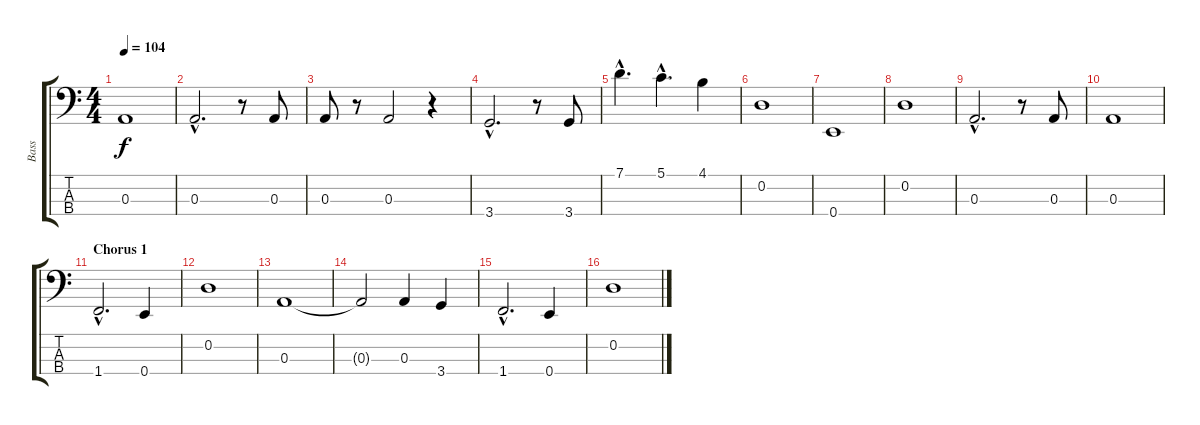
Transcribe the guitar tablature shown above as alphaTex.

\track ("Bass" "Bass") {instrument electricbassfinger}
\staff {score tabs}
\tuning (G2 D2 A1 E1) {hide}
\ts (4 4)
\tempo 104
\clef f4
\ks c
0.3.1{dy f} |
0.3{hac}.2{d} r.8 0.3.8 |
0.3.8 r.8 0.3.2 r.4 |
3.4{hac}.2{d} r.8 3.4.8 |
7.1{hac}.4{d} 5.1{hac}.4{d} 4.1.4 |
0.2.1 |
0.4.1 |
0.2.1 |
0.3{hac}.2{d} r.8 0.3.8 |
0.3.1 |
\section ("" "Chorus 1")
1.4{hac}.2{d} 0.4.4 |
0.2.1 |
0.3.1 |
0.3{t}.2 0.3.4 3.4.4 |
1.4{hac}.2{d} 0.4.4 |
0.2.1
